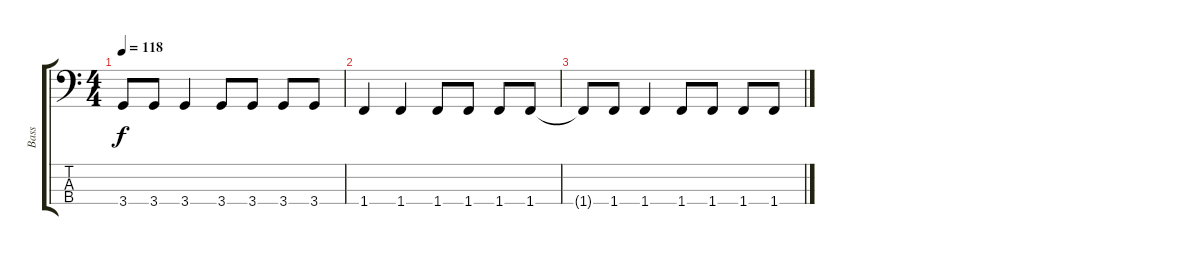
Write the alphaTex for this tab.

\track ("Bass" "Bass") {instrument electricbassfinger}
\staff {score tabs}
\tuning (G2 D2 A1 E1) {hide}
\ts (4 4)
\tempo 118
\clef f4
\ks c
3.4{t}.8{dy f} 3.4.8 3.4.4 3.4.8 3.4.8 3.4.8 3.4.8 |
1.4.4 1.4.4 1.4.8 1.4.8 1.4.8 1.4.8 |
1.4{t}.8 1.4.8 1.4.4 1.4.8 1.4.8 1.4.8 1.4.8
